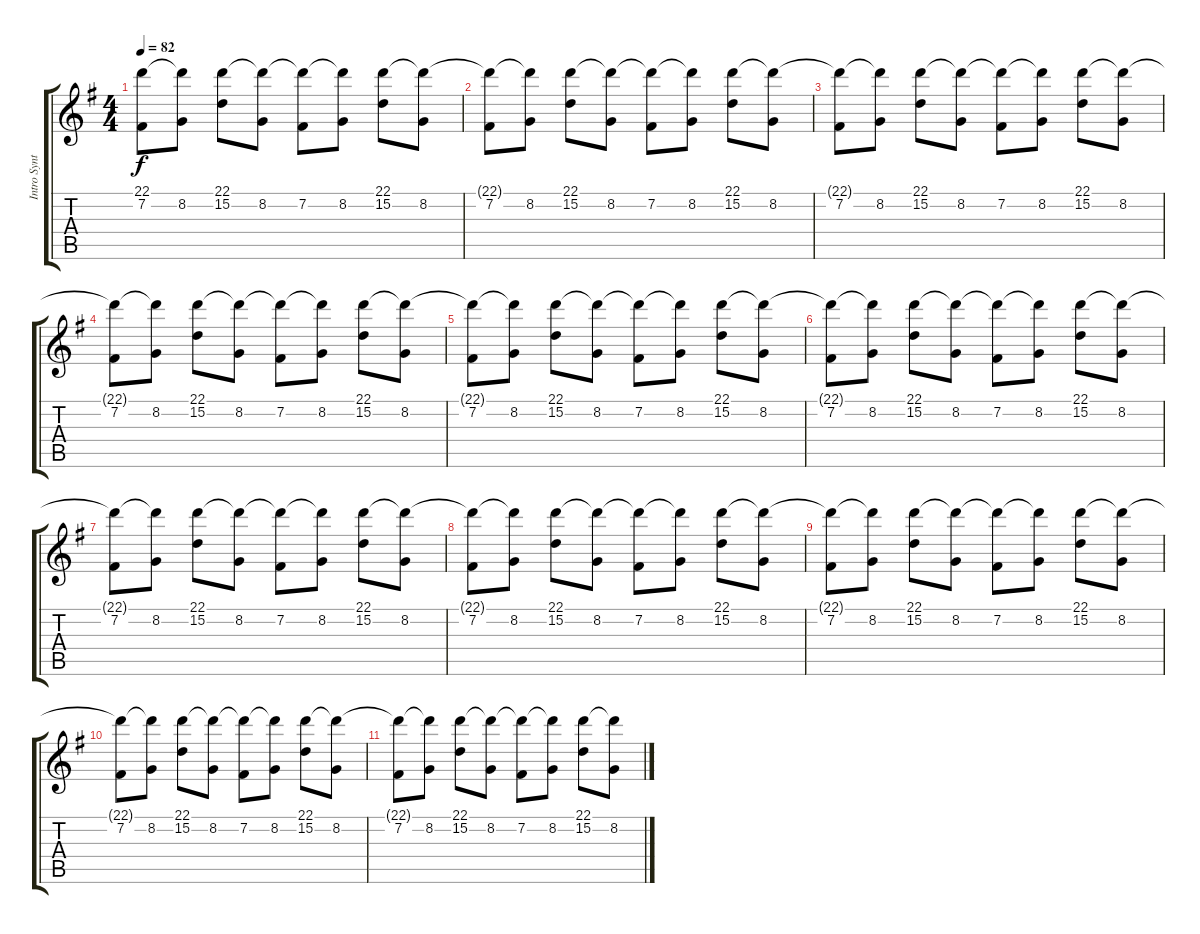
\track ("Intro Synthé" "Intro Synt") {instrument electricpiano1}
\staff {score tabs}
\tuning (E4 B3 G3 D3 A2 E2) {hide}
\ts (4 4)
\tempo 82
\clef g2
\ks g
(22.1{t} 7.2).8{dy f} (22.1{t} 8.2).8 (22.1 15.2).8 (22.1{t} 8.2).8 (22.1{t} 7.2).8 (22.1{t} 8.2).8 (22.1 15.2).8 (22.1{t} 8.2).8 |
(22.1{t} 7.2).8 (22.1{t} 8.2).8 (22.1 15.2).8 (22.1{t} 8.2).8 (22.1{t} 7.2).8 (22.1{t} 8.2).8 (22.1 15.2).8 (22.1{t} 8.2).8 |
(22.1{t} 7.2).8 (22.1{t} 8.2).8 (22.1 15.2).8 (22.1{t} 8.2).8 (22.1{t} 7.2).8 (22.1{t} 8.2).8 (22.1 15.2).8 (22.1{t} 8.2).8 |
(22.1{t} 7.2).8 (22.1{t} 8.2).8 (22.1 15.2).8 (22.1{t} 8.2).8 (22.1{t} 7.2).8 (22.1{t} 8.2).8 (22.1 15.2).8 (22.1{t} 8.2).8 |
(22.1{t} 7.2).8 (22.1{t} 8.2).8 (22.1 15.2).8 (22.1{t} 8.2).8 (22.1{t} 7.2).8 (22.1{t} 8.2).8 (22.1 15.2).8 (22.1{t} 8.2).8 |
(22.1{t} 7.2).8 (22.1{t} 8.2).8 (22.1 15.2).8 (22.1{t} 8.2).8 (22.1{t} 7.2).8 (22.1{t} 8.2).8 (22.1 15.2).8 (22.1{t} 8.2).8 |
(22.1{t} 7.2).8 (22.1{t} 8.2).8 (22.1 15.2).8 (22.1{t} 8.2).8 (22.1{t} 7.2).8 (22.1{t} 8.2).8 (22.1 15.2).8 (22.1{t} 8.2).8 |
(22.1{t} 7.2).8 (22.1{t} 8.2).8 (22.1 15.2).8 (22.1{t} 8.2).8 (22.1{t} 7.2).8 (22.1{t} 8.2).8 (22.1 15.2).8 (22.1{t} 8.2).8 |
(22.1{t} 7.2).8 (22.1{t} 8.2).8 (22.1 15.2).8 (22.1{t} 8.2).8 (22.1{t} 7.2).8 (22.1{t} 8.2).8 (22.1 15.2).8 (22.1{t} 8.2).8 |
(22.1{t} 7.2).8 (22.1{t} 8.2).8 (22.1 15.2).8 (22.1{t} 8.2).8 (22.1{t} 7.2).8 (22.1{t} 8.2).8 (22.1 15.2).8 (22.1{t} 8.2).8 |
(22.1{t} 7.2).8 (22.1{t} 8.2).8 (22.1 15.2).8 (22.1{t} 8.2).8 (22.1{t} 7.2).8 (22.1{t} 8.2).8 (22.1 15.2).8 (22.1{t} 8.2).8
